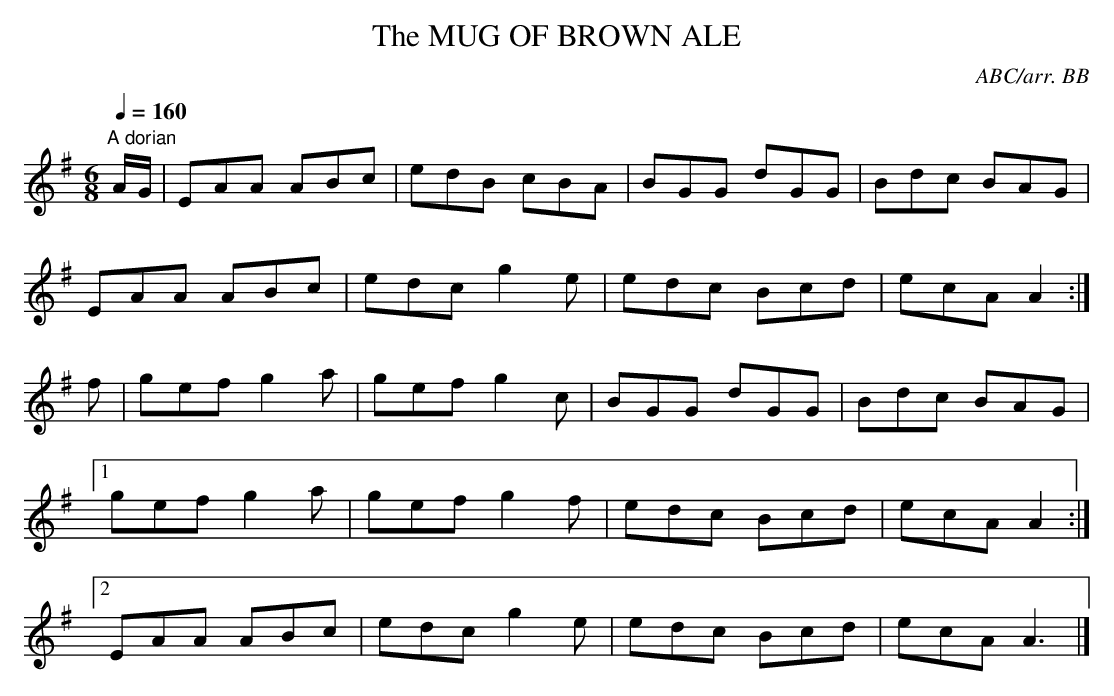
X:1
T:MUG OF BROWN ALE, The
C:ABC/arr. BB
Y:"moderate time - Meath"
Q:1/4=160
L:1/8
M:6/8
K:G
"A dorian"
A/G/|EAA ABc|edB cBA|BGG dGG|Bdc BAG|
EAA ABc|edc g2e|edc Bcd|ecA A2 :|
f|gef g2a|gef g2c|BGG dGG|Bdc BAG|
[1 gef g2a|gef g2f|edc Bcd|ecA A2:|
[2 EAA ABc|edc g2e|edc Bcd|ecA A3 |]
